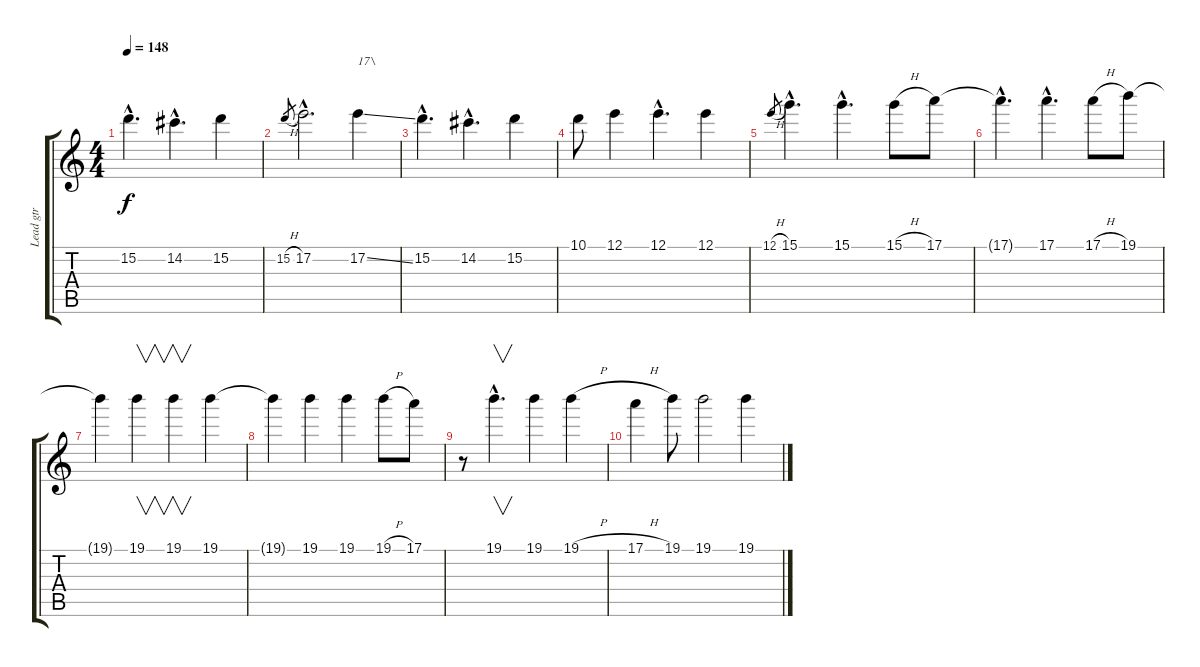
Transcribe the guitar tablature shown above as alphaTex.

\track ("Lead gtr" "Lead gtr") {instrument distortionguitar}
\staff {score tabs}
\tuning (E4 B3 G3 D3 A2 E2) {hide}
\ts (4 4)
\tempo 148
\clef g2
\ks c
15.2{hac}.4{d dy f} 14.2{hac}.4{d} 15.2.4 |
15.2{h}.8{gr} 17.2{hac}.2{d} 17.2{ss}.4{txt "17\\"} |
15.2{hac}.4{d} 14.2{hac}.4{d} 15.2.4 |
10.1.8 12.1.4 12.1{hac}.4{d} 12.1.4 |
12.1{h}.8{gr} 15.1{hac}.4{d} 15.1{hac}.4{d} 15.1{h}.8 17.1.8 |
17.1{hac t}.4{d} 17.1{hac}.4{d} 17.1{h}.8 19.1.8 |
19.1{t}.4 19.1.4{v} 19.1.4{v} 19.1.4 |
19.1{t}.4 19.1.4 19.1.4 19.1{h}.8 17.1.8 |
r.8 19.1{hac}.4{v d} 19.1.4 19.1{h}.4 |
17.1{h}.4 19.1.8 19.1.2 19.1.4
